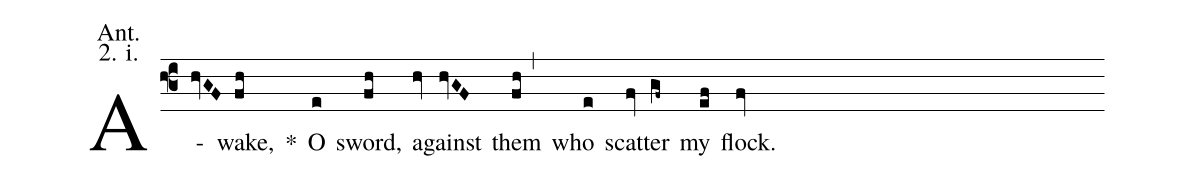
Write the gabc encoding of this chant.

annotation: Ant.;
annotation: 2. i.;
%%
(f3) A(hvGF)wake,(fh) <sp>*</sp>() O(e) sword,(fh) a(hv)gainst(hvGF) them(fh,) who(e) scat(fv)ter(gf~) my(ef) flock.(fv)
